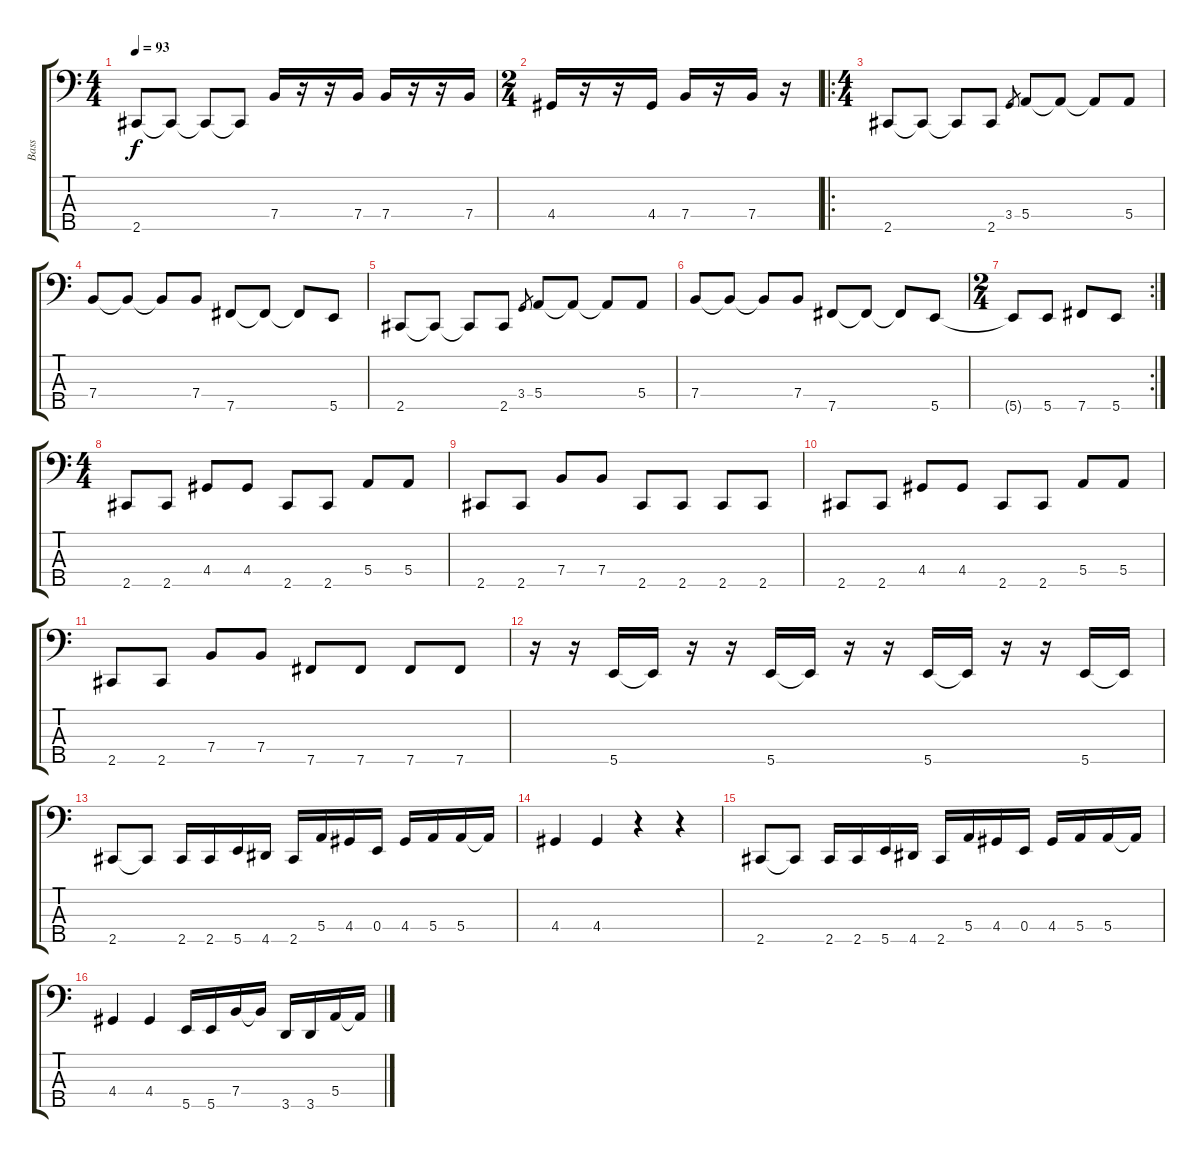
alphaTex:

\track ("Bass" "Bass") {instrument electricbassfinger}
\staff {score tabs}
\tuning (G2 D2 A1 E1 B0) {hide}
\ts (4 4)
\tempo 93
\clef f4
\ks c
2.5{t}.8{dy f} 2.5{t}.8 2.5{t}.8 2.5{t}.8 7.4.16 r.16 r.16 7.4.16 7.4.16 r.16 r.16 7.4.16 |
\ts (2 4)
4.4.16 r.16 r.16 4.4.16 7.4.16 r.16 7.4.16 r.16 |
\ro
\ts (4 4)
2.5.8 2.5{t}.8 2.5{t}.8 2.5.8 3.4.8{gr} 5.4.8 5.4{t}.8 5.4{t}.8 5.4.8 |
7.4.8 7.4{t}.8 7.4{t}.8 7.4.8 7.5.8 7.5{t}.8 7.5{t}.8 5.5.8 |
2.5.8 2.5{t}.8 2.5{t}.8 2.5.8 3.4.8{gr} 5.4.8 5.4{t}.8 5.4{t}.8 5.4.8 |
7.4.8 7.4{t}.8 7.4{t}.8 7.4.8 7.5.8 7.5{t}.8 7.5{t}.8 5.5.8 |
\rc 2
\ts (2 4)
5.5{t}.8 5.5.8 7.5.8 5.5.8 |
\ts (4 4)
2.5.8 2.5.8 4.4.8 4.4.8 2.5.8 2.5.8 5.4.8 5.4.8 |
2.5.8 2.5.8 7.4.8 7.4.8 2.5.8 2.5.8 2.5.8 2.5.8 |
2.5.8 2.5.8 4.4.8 4.4.8 2.5.8 2.5.8 5.4.8 5.4.8 |
2.5.8 2.5.8 7.4.8 7.4.8 7.5.8 7.5.8 7.5.8 7.5.8 |
r.16 r.16 5.5.16 5.5{t}.16 r.16 r.16 5.5.16 5.5{t}.16 r.16 r.16 5.5.16 5.5{t}.16 r.16 r.16 5.5.16 5.5{t}.16 |
2.5.8 2.5{t}.8 2.5.16 2.5.16 5.5.16 4.5.16 2.5.16 5.4.16 4.4.16 0.4.16 4.4.16 5.4.16 5.4.16 5.4{t}.16 |
4.4.4 4.4.4 r.4 r.4 |
2.5.8 2.5{t}.8 2.5.16 2.5.16 5.5.16 4.5.16 2.5.16 5.4.16 4.4.16 0.4.16 4.4.16 5.4.16 5.4.16 5.4{t}.16 |
4.4.4 4.4.4 5.5.16 5.5.16 7.4.16 7.4{t}.16 3.5.16 3.5.16 5.4.16 5.4{t}.16
